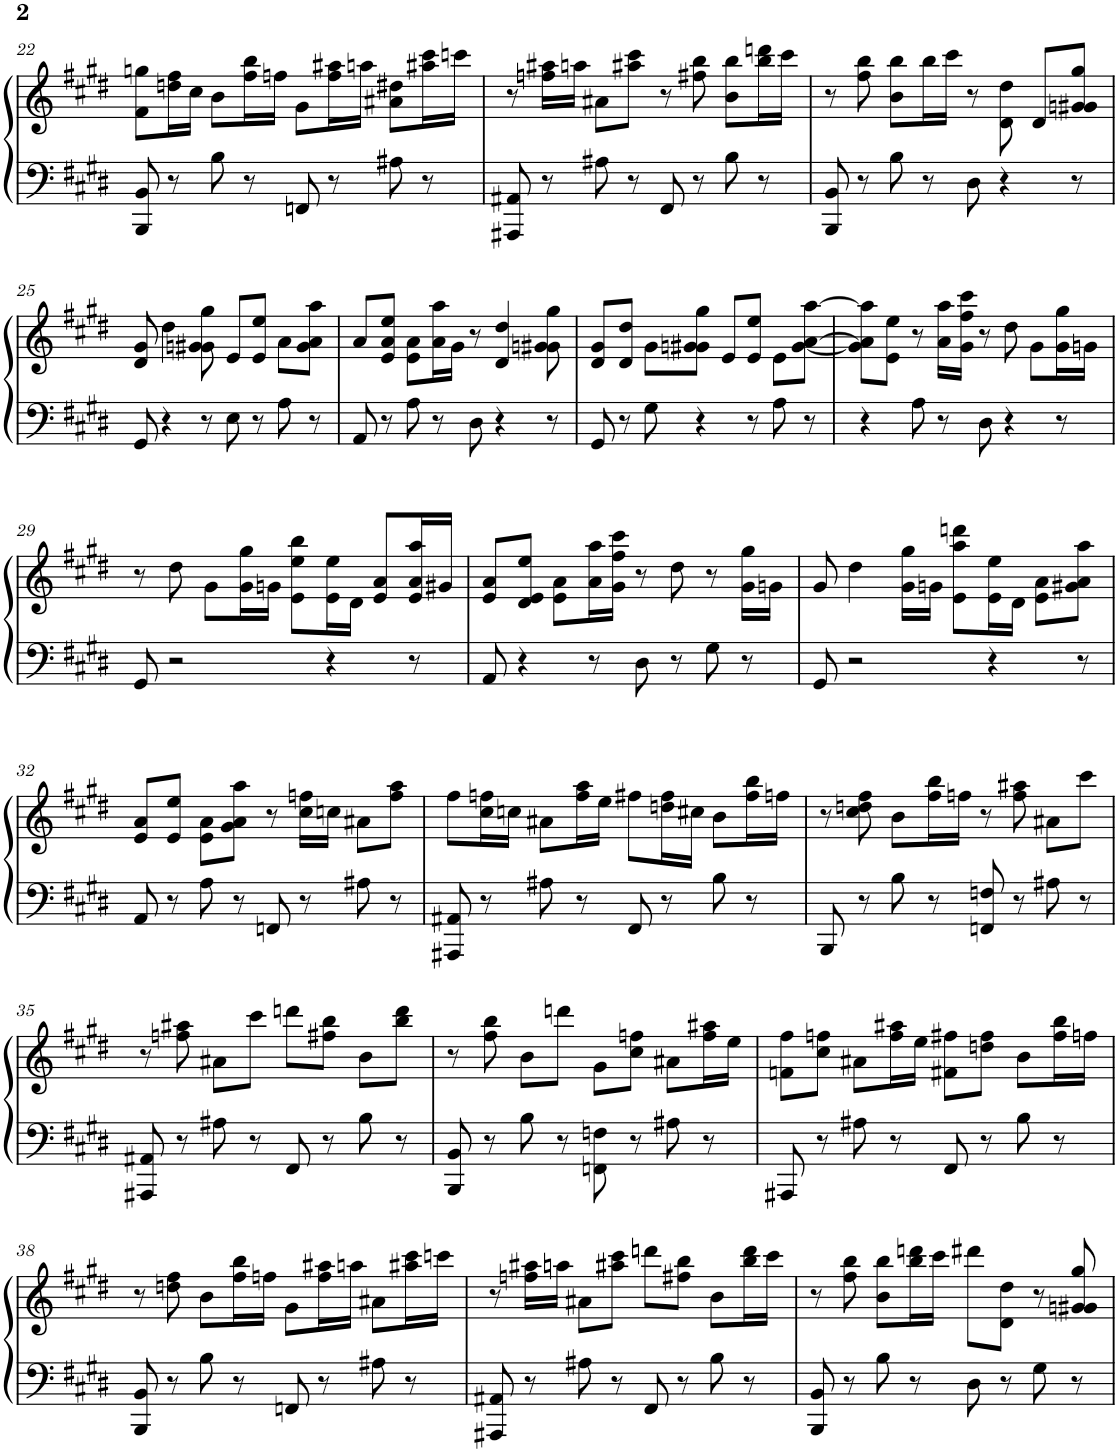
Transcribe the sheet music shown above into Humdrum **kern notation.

**kern	**kern
*part1	*part1
*staff2	*staff1
*I"Piano	*
*I'Pno	*
!!LO:PB:g=z
*clefF4	*clefG2
*k[f#c#g#d#]	*k[f#c#g#d#]
*E:	*E:
*M4/4	*M4/4
=22	=22
8BBB/ 8BB/	8f#\ 8ggn\L
8r	16ddn\ 16ff#\L
.	16cc#\JJ
8B\	8b\L
8r	16ff#\ 16bb\L
.	16ffn\JJ
8FFn/	8g#\L
8r	16ff\ 16aa#X\L
.	16aan\JJ
8A#X\	8a#X\ 8dd#X\L
8r	16aa#X\ 16ccc#\L
.	16cccn\JJ
=23	=23
8AAA#X/ 8AA#X/	8r
8r	16ffn\ 16aa#X\LL
.	16aan\JJ
8A#X\	8a#X\L
8r	8aa#X\ 8ccc#\J
8FF#/	8r
8r	8ff#X\ 8bb\
8B\	8b\ 8bb\L
8r	16bb\ 16dddn\L
.	16ccc#\JJ
=24	=24
8BBB/ 8BB/	8r
8r	8ff#\ 8bb\
8B\	8b\ 8bb\L
8r	16bb\L
.	16ccc#\JJ
8D#\	8r
4r	8d#\ 8dd#\
.	8d#/L
8r	8gn/ 8g#X/ 8gg#/J
!!LO:LB:g=z
=25	=25
8GG#/	8d#/ 8g#/
4r	4dd#\
8r	8gn\ 8g#X\ 8gg#\
8E\	8e/L
8r	8e/ 8ee/J
8A\	8a\L
8r	8g#\ 8a\ 8aa\J
=26	=26
8AA/	8a/L
8r	8e/ 8a/ 8ee/J
8A\	8e\ 8a\L
8r	16a\ 16aa\L
.	16g#\JJ
8D#\	8r
4r	4d#/ 4dd#/
8r	8gn\ 8g#X\ 8gg#\
=27	=27
8GG#/	8d#/ 8g#/L
8r	8d#/ 8dd#/J
8G#\	8g#\L
4r	8gn\ 8g#X\ 8gg#\J
.	8e/L
8r	8e/ 8ee/J
8A\	8e\L
8r	[8g#\ [8a\ [8aa\J
=28	=28
4r	8g#\] 8a\] 8aa\]L
.	8e\ 8ee\J
8A\	8r
8r	16a\ 16aa\LL
.	16g#\ 16ff#\ 16ccc#\JJ
8D#\	8r
4r	8dd#\
.	8g#\L
8r	16g#\ 16gg#\L
.	16gn\JJ
!!LO:LB:g=z
=29	=29
8GG#/	8r
2r	8dd#\
.	8g#\L
.	16g#\ 16gg#\L
.	16gn\JJ
.	8e\ 8ee\ 8bb\L
4r	16e\ 16ee\L
.	16d#\JJ
.	8e/ 8a/L
8r	16e/ 16a/ 16aa/L
.	16g#X/JJ
=30	=30
8AA/	8e/ 8a/L
4r	8d#/ 8e/ 8ee/J
.	8e\ 8a\L
8r	16a\ 16aa\L
.	16g#\ 16ff#\ 16ccc#\JJ
8D#\	8r
8r	8dd#\
8G#\	8r
8r	16g#\ 16gg#\LL
.	16gn\JJ
=31	=31
8GG#/	8g#/
2r	4dd#\
.	16g#\ 16gg#\LL
.	16gn\JJ
.	8e\ 8aa\ 8dddn\L
4r	16e\ 16ee\L
.	16d#\JJ
.	8e\ 8a\L
8r	8g#X\ 8a\ 8aa\J
!!LO:LB:g=z
=32	=32
8AA/	8e/ 8a/L
8r	8e/ 8ee/J
8A\	8e\ 8a\L
8r	8g#\ 8a\ 8aa\J
8FFn/	8r
8r	16cc#\ 16ffn\LL
.	16ccn\JJ
8A#X\	8a#X\L
8r	8ff\ 8aa\J
=33	=33
8AAA#X/ 8AA#X/	8ff#\L
8r	16cc#\ 16ffn\L
.	16ccn\JJ
8A#X\	8a#X\L
8r	16ff\ 16aa\L
.	16ee\JJ
8FF#/	8ff#X\L
8r	16ddn\ 16ff#\L
.	16cc#X\JJ
8B\	8b\L
8r	16ff#\ 16bb\L
.	16ffn\JJ
=34	=34
8BBB/	8r
8r	8cc#\ 8ddn\ 8ff#\
8B\	8b\L
8r	16ff#\ 16bb\L
.	16ffn\JJ
8FFn/ 8Fn/	8r
8r	8ff\ 8aa#X\
8A#X\	8a#X\L
8r	8ccc#\J
!!LO:LB:g=z
=35	=35
8AAA#X/ 8AA#X/	8r
8r	8ffn\ 8aa#X\
8A#X\	8a#X\L
8r	8ccc#\J
8FF#/	8dddn\L
8r	8ff#X\ 8bb\J
8B\	8b\L
8r	8bb\ 8ddd\J
=36	=36
8BBB/ 8BB/	8r
8r	8ff#\ 8bb\
8B\	8b\L
8r	8dddn\J
8FFn\ 8Fn\	8g#\L
8r	8cc#\ 8ffn\J
8A#X\	8a#X\L
8r	16ff\ 16aa#X\L
.	16ee\JJ
=37	=37
8AAA#X/	8fn\ 8ff#\L
8r	8cc#\ 8ffn\J
8A#X\	8a#X\L
8r	16ff\ 16aa#X\L
.	16ee\JJ
8FF#/	8f#X\ 8ff#X\L
8r	8ddn\ 8ff#\J
8B\	8b\L
8r	16ff#\ 16bb\L
.	16ffn\JJ
!!LO:LB:g=z
=38	=38
8BBB/ 8BB/	8r
8r	8ddn\ 8ff#\
8B\	8b\L
8r	16ff#\ 16bb\L
.	16ffn\JJ
8FFn/	8g#\L
8r	16ff\ 16aa#X\L
.	16aan\JJ
8A#X\	8a#X\L
8r	16aa#X\ 16ccc#\L
.	16cccn\JJ
=39	=39
8AAA#X/ 8AA#X/	8r
8r	16ffn\ 16aa#X\LL
.	16aan\JJ
8A#X\	8a#X\L
8r	8aa#X\ 8ccc#\J
8FF#/	8dddn\L
8r	8ff#X\ 8bb\J
8B\	8b\L
8r	16bb\ 16ddd\L
.	16ccc#\JJ
=40	=40
8BBB/ 8BB/	8r
8r	8ff#\ 8bb\
8B\	8b\ 8bb\L
8r	16bb\ 16dddn\L
.	16ccc#\JJ
8D#\	8ddd#X\L
8r	8d#\ 8dd#\J
8G#\	8r
8r	8gn/ 8g#X/ 8gg#/
=	=
*-	*-
